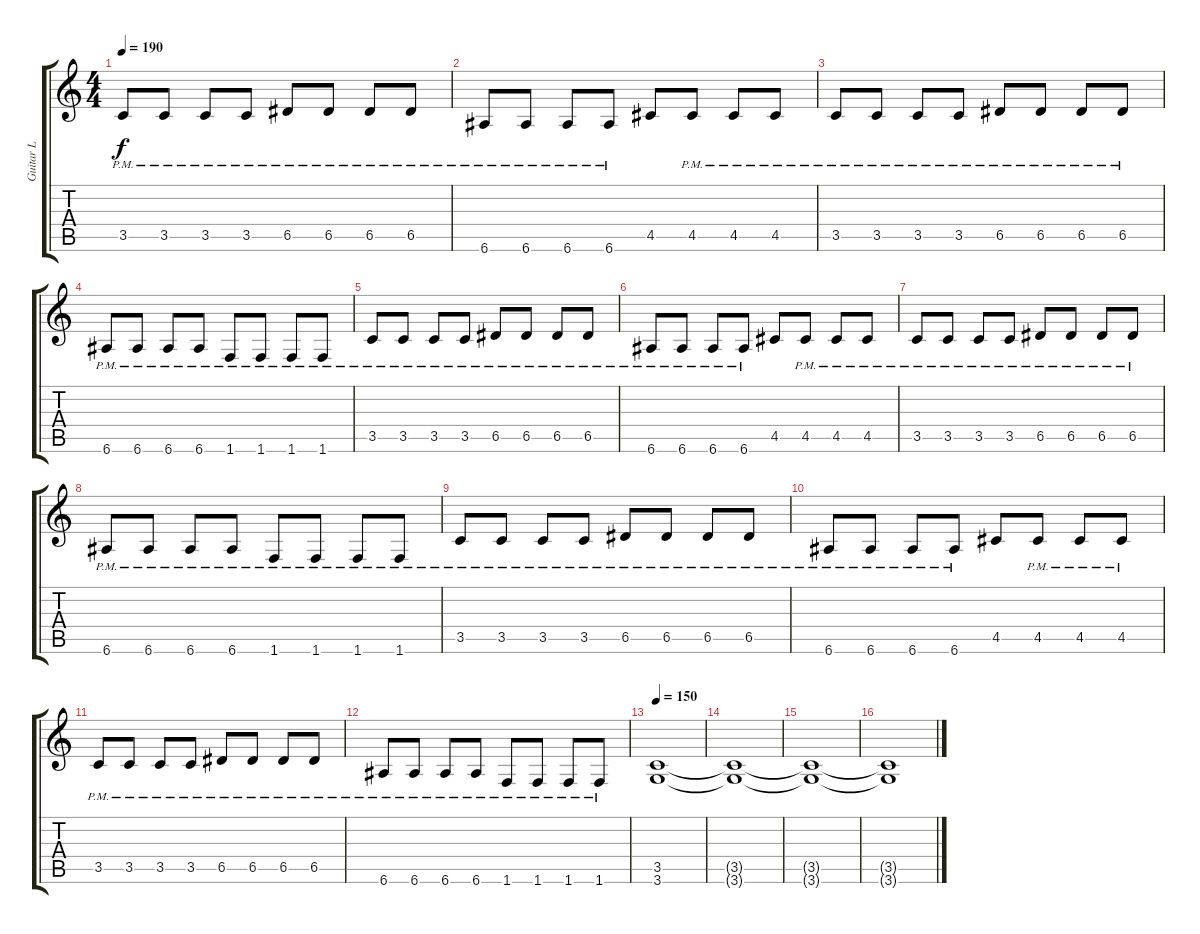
\track ("Guitar L" "Guitar L") {instrument distortionguitar}
\staff {score tabs}
\tuning (E4 B3 G3 D3 A2 E2) {hide}
\ts (4 4)
\tempo 190
\clef g2
\ks c
3.5{pm}.8{dy f} 3.5{pm}.8 3.5{pm}.8 3.5{pm}.8 6.5{pm}.8 6.5{pm}.8 6.5{pm}.8 6.5{pm}.8 |
6.6{pm}.8 6.6{pm}.8 6.6{pm}.8 6.6{pm}.8 4.5.8 4.5{pm}.8 4.5{pm}.8 4.5{pm}.8 |
3.5{pm}.8 3.5{pm}.8 3.5{pm}.8 3.5{pm}.8 6.5{pm}.8 6.5{pm}.8 6.5{pm}.8 6.5{pm}.8 |
6.6{pm}.8 6.6{pm}.8 6.6{pm}.8 6.6{pm}.8 1.6{pm}.8 1.6{pm}.8 1.6{pm}.8 1.6{pm}.8 |
3.5{pm}.8 3.5{pm}.8 3.5{pm}.8 3.5{pm}.8 6.5{pm}.8 6.5{pm}.8 6.5{pm}.8 6.5{pm}.8 |
6.6{pm}.8 6.6{pm}.8 6.6{pm}.8 6.6{pm}.8 4.5.8 4.5{pm}.8 4.5{pm}.8 4.5{pm}.8 |
3.5{pm}.8 3.5{pm}.8 3.5{pm}.8 3.5{pm}.8 6.5{pm}.8 6.5{pm}.8 6.5{pm}.8 6.5{pm}.8 |
6.6{pm}.8 6.6{pm}.8 6.6{pm}.8 6.6{pm}.8 1.6{pm}.8 1.6{pm}.8 1.6{pm}.8 1.6{pm}.8 |
3.5{pm}.8 3.5{pm}.8 3.5{pm}.8 3.5{pm}.8 6.5{pm}.8 6.5{pm}.8 6.5{pm}.8 6.5{pm}.8 |
6.6{pm}.8 6.6{pm}.8 6.6{pm}.8 6.6{pm}.8 4.5.8 4.5{pm}.8 4.5{pm}.8 4.5{pm}.8 |
3.5{pm}.8 3.5{pm}.8 3.5{pm}.8 3.5{pm}.8 6.5{pm}.8 6.5{pm}.8 6.5{pm}.8 6.5{pm}.8 |
6.6{pm}.8 6.6{pm}.8 6.6{pm}.8 6.6{pm}.8 1.6{pm}.8 1.6{pm}.8 1.6{pm}.8 1.6{pm}.8 |
\tempo 150
(3.5 3.6).1 |
(3.5{t} 3.6{t}).1 |
(3.5{t} 3.6{t}).1 |
(3.5{t} 3.6{t}).1
